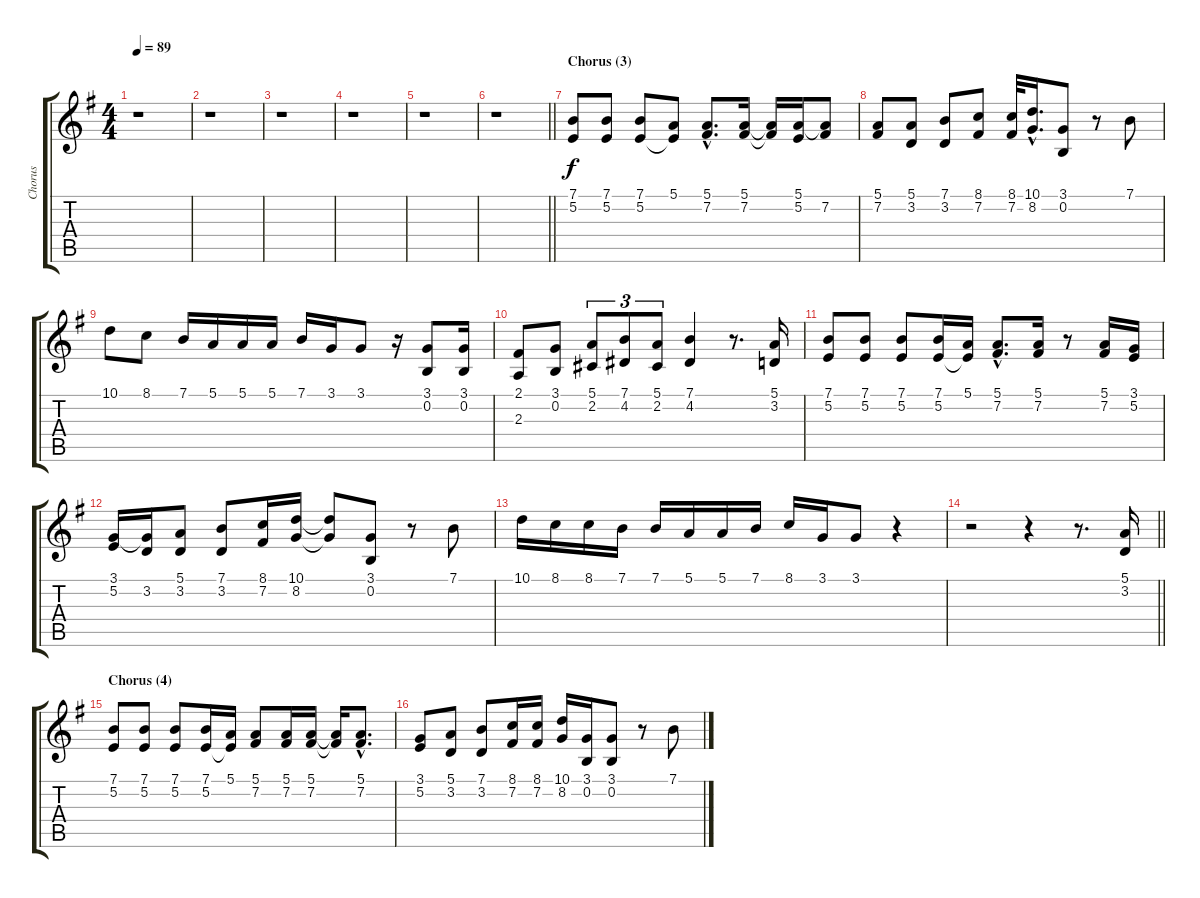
\track ("Chorus" "Chorus") {instrument sopranosax}
\staff {score tabs}
\tuning (E4 B3 G3 D3 A2 E2) {hide}
\ts (4 4)
\tempo 89
\clef g2
\ks g
r.1{dy f} |
r.1 |
r.1 |
r.1 |
r.1 |
\barLineRight lightlight
r.1 |
\section ("" "Chorus (3)")
(7.1 5.2).8 (7.1 5.2).8 (7.1 5.2).8 (5.1 5.2{t}).8 (5.1{hac} 7.2{hac}).8{d} (5.1 7.2).16 (5.1{t} 7.2{t}).16 (5.1 5.2).16 (5.1{t} 7.2).8 |
(5.1 7.2).8 (5.1 3.2).8 (7.1 3.2).8 (8.1 7.2).8 (8.1 7.2).32 (10.1{hac} 8.2{hac}).16{d} (3.1 0.2).8 r.8 7.1.8 |
10.1.8 8.1.8 7.1.16 5.1.16 5.1.16 5.1.16 7.1.16 3.1.16 3.1.8 r.16 (3.1 0.2).8 (3.1 0.2).16 |
(2.1 2.3).8 (3.1 0.2).8 (5.1 2.2).8{tu (3 2)} (7.1 4.2).8{tu (3 2)} (5.1 2.2).8{tu (3 2)} (7.1 4.2).4 r.8{d} (5.1 3.2).16 |
(7.1 5.2).8 (7.1 5.2).8 (7.1 5.2).8 (7.1 5.2).16 (5.1 5.2{t}).16 (5.1{hac} 7.2{hac}).8{d} (5.1 7.2).16 r.8 (5.1 7.2).16 (3.1 5.2).16 |
(3.1 5.2).16 (3.1{t} 3.2).16 (5.1 3.2).8 (7.1 3.2).8 (8.1 7.2).16 (10.1 8.2).16 (10.1{t} 8.2{t}).8 (3.1 0.2).8 r.8 7.1.8 |
10.1.16 8.1.16 8.1.16 7.1.16 7.1.16 5.1.16 5.1.16 7.1.16 8.1.16 3.1.16 3.1.8 r.4 |
\barLineRight lightlight
r.2 r.4 r.8{d} (5.1 3.2).16 |
\section ("" "Chorus (4)")
(7.1 5.2).8 (7.1 5.2).8 (7.1 5.2).8 (7.1 5.2).16 (5.1 5.2{t}).16 (5.1 7.2).8 (5.1 7.2).16 (5.1 7.2).16 (5.1{t} 7.2{t}).16 (5.1{hac} 7.2{hac}).8{d} |
(3.1 5.2).8 (5.1 3.2).8 (7.1 3.2).8 (8.1 7.2).16 (8.1 7.2).16 (10.1 8.2).16 (3.1 0.2).16 (3.1 0.2).8 r.8 7.1.8
